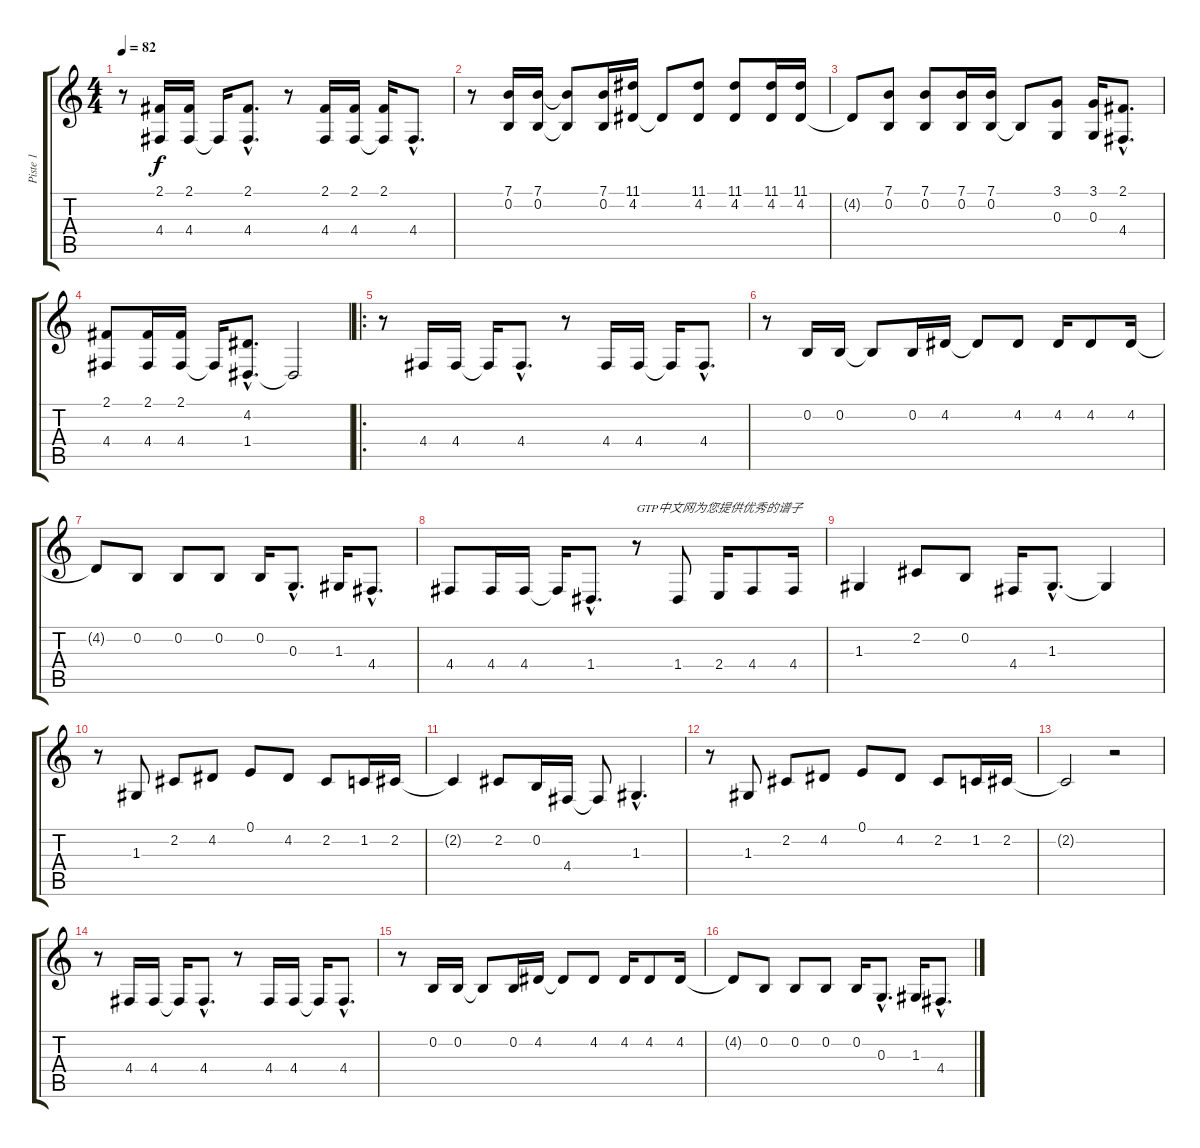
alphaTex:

\track ("Piste 1" "Piste 1") {instrument voiceoohs}
\staff {score tabs}
\tuning (E4 B3 G3 D3 A2 E2) {hide}
\ts (4 4)
\tempo 82
\clef g2
\ks c
r.8{dy f instrument voiceoohs} (2.1 4.4).16 (2.1 4.4).16 4.4{t}.16 (2.1{hac} 4.4{hac}).8{d} r.8 (2.1 4.4).16 (2.1 4.4).16 (2.1 4.4{t}).16 4.4{hac}.8{d} |
r.8 (7.1 0.2).16 (7.1 0.2).16 (7.1{t} 0.2{t}).8 (7.1 0.2).16 (11.1 4.2).16 4.2{t}.8 (11.1 4.2).8 (11.1 4.2).8 (11.1 4.2).16 (11.1 4.2).16 |
4.2{t}.8 (7.1 0.2).8 (7.1 0.2).8 (7.1 0.2).16 (7.1 0.2).16 0.2{t}.8 (3.1 0.3).8 (3.1 0.3).16 (2.1{hac} 4.4{hac}).8{d} |
(2.1 4.4).8 (2.1 4.4).16 (2.1 4.4).16 4.4{t}.16 (4.2{hac} 1.4{hac}).8{d} 1.4{t}.2 |
\ro
r.8 4.4.16 4.4.16 4.4{t}.16 4.4{hac}.8{d} r.8 4.4.16 4.4.16 4.4{t}.16 4.4{hac}.8{d} |
r.8 0.2.16 0.2.16 0.2{t}.8 0.2.16 4.2.16 4.2{t}.8 4.2.8 4.2.16 4.2.8 4.2.16 |
4.2{t}.8 0.2.8 0.2.8 0.2.8 0.2.16 0.3{hac}.8{d} 1.3.16 4.4{hac}.8{d} |
4.4.8 4.4.16 4.4.16 4.4{t}.16 1.4{hac}.8{d} r.8{txt "GTP中文网为您提供优秀的谱子"} 1.4.8 2.4.16 4.4.8 4.4.16 |
1.3.4 2.2.8 0.2.8 4.4.16 1.3{hac}.8{d} 1.3{t}.4 |
r.8 1.3.8 2.2.8 4.2.8 0.1.8 4.2.8 2.2.8 1.2.16 2.2.16 |
2.2{t}.4 2.2.8 0.2.16 4.4.16 4.4{t}.8 1.3{hac}.4{d} |
r.8 1.3.8 2.2.8 4.2.8 0.1.8 4.2.8 2.2.8 1.2.16 2.2.16 |
2.2{t}.2 r.2 |
r.8 4.4.16 4.4.16 4.4{t}.16 4.4{hac}.8{d} r.8 4.4.16 4.4.16 4.4{t}.16 4.4{hac}.8{d} |
r.8 0.2.16 0.2.16 0.2{t}.8 0.2.16 4.2.16 4.2{t}.8 4.2.8 4.2.16 4.2.8 4.2.16 |
4.2{t}.8 0.2.8 0.2.8 0.2.8 0.2.16 0.3{hac}.8{d} 1.3.16 4.4{hac}.8{d}
